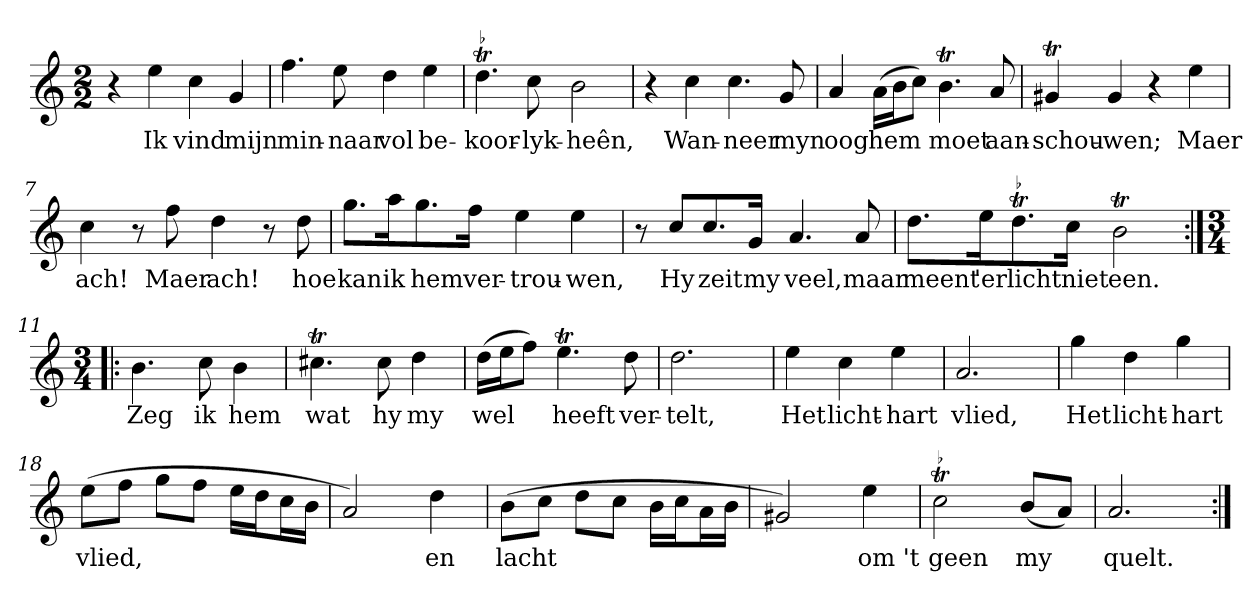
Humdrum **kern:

**kern	**text
*part1	*part1
*staff1	*staff1
*clefG2	*
*k[]	*
*a:	*
*M2/2	*
*MM120	*
=1	=1
4r	.
4ee	Ik
4cc	vind
4g	mijn
=2	=2
4.ff	min-
8ee	-naar
4dd	vol
4ee	be-
=3	=3
!LO:TR:acc=-	!
4.ddt	-koor-
8cc	-lyk-
2b	-heên,
=4	=4
4r	.
4cc	Wan-
4.cc	-neer
8g	myn
=5	=5
4a	oog
(16a\LL	hem
16b\J	.
8cc\J)	.
4.bt	moet
8a	aan-
=6	=6
4g#Xt	-schou-
4g#	-wen;
4r	.
4ee	Maer
=7	=7
4cc	ach!
8r	.
8ff	Maer
4dd	ach!
8r	.
8dd	hoe
=8	=8
8.gg\L	kan
16aa\K	ik
8.gg\	hem
16ff\Jk	ver-
4ee	-trou-
4ee	-wen,
=9	=9
8r	.
8cc/L	Hy
8.cc/	zeit
16g/Jk	my
4.a	veel,
8a	maar
=10	=10
8.dd\L	meent
16ee\K	'er
!LO:TR:acc=-	!
8.ddt\	licht
16cc\Jk	niet
2bt	een.
=11:|!|:	=11:|!|:
*M3/4	*
4.b	Zeg
8cc	ik
4b	hem
=12	=12
4.cc#Xt	wat
8cc#	hy
4dd	my
=13	=13
(16dd\LL	wel
16ee\J	.
8ff\J)	.
4.eet	heeft
8dd	ver-
=14	=14
2.dd	-telt,
=15	=15
4ee	Het
4cc	licht-
4ee	-hart
=16	=16
2.a	vlied,
=17	=17
4gg	Het
4dd	licht-
4gg	-hart
=18	=18
(8ee\L	vlied,
8ff\J	.
8gg\L	.
8ff\J	.
16ee\LL	.
16dd\J	.
16cc\L	.
16b\JJ	.
=19	=19
2a)	.
4dd	en
=20	=20
(8b\L	lacht
8cc\J	.
8dd\L	.
8cc\J	.
16b\LL	.
16cc\J	.
16a\L	.
16b\JJ	.
=21	=21
2g#X)	.
4ee	om 't
=22	=22
!LO:TR:acc=-	!
2cct	geen
(8b/L	my
8a/J)	.
=23	=23
2.a	quelt.
=:|!	=:|!
*-	*-
